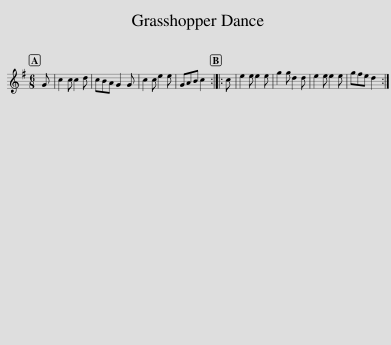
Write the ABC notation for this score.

X:1
L:1/8
M:6/8
I:linebreak $
K:G
V:1 treble
V:1
 G | c2 c c2 d | cBA G2 G | c2 c e2 e | GAB c2 :: %5
 c | e2 e e2 e | g2 g d2 d | e2 e e2 e | gfe d2 :| %10
